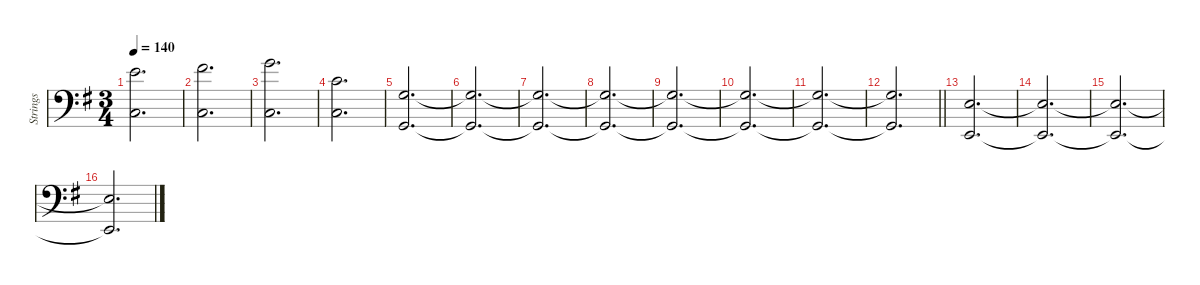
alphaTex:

\defaultSystemsLayout 8
\hideDynamics
\bracketExtendMode groupsimilarinstruments
\firstSystemTrackNameMode fullname
\otherSystemsTrackNameOrientation horizontal
\track ("Strings" "vln.") {defaultSystemsLayout 16 instrument stringensemble1}
\staff {score}
\tuning (E4 B3 G3 D3 A2 E2)
\ts (3 4)
\tempo 140
\clef f4
\ks g
(9.3{acc forcenatural} 3.5{acc forcenatural}).2{d dy f beam Down} |
(11.3{acc #} 3.5{acc forcenatural}).2{d beam Down} |
(12.3{acc forcenatural} 3.5{acc forcenatural}).2{d beam Down} |
(5.3{acc forcenatural} 3.5{acc forcenatural}).2{d beam Down} |
(5.4{acc forcenatural} 3.6{acc forcenatural}).2{d dy mf beam Up} |
(5.4{t acc forcenatural} 3.6{t acc forcenatural}).2{d dy f beam Up} |
(5.4{t acc forcenatural} 3.6{t acc forcenatural}).2{d beam Up} |
(5.4{t acc forcenatural} 3.6{t acc forcenatural}).2{d beam Up} |
(5.4{t acc forcenatural} 3.6{t acc forcenatural}).2{d beam Up} |
(5.4{t acc forcenatural} 3.6{t acc forcenatural}).2{d beam Up} |
(5.4{t acc forcenatural} 3.6{t acc forcenatural}).2{d beam Up} |
\barLineRight lightlight
(5.4{t acc forcenatural} 3.6{t acc forcenatural}).2{d beam Up} |
(2.4{acc forcenatural} 0.6{acc forcenatural}).2{d beam Up} |
(2.4{t acc forcenatural} 0.6{t acc forcenatural}).2{d beam Up} |
(2.4{t acc forcenatural} 0.6{t acc forcenatural}).2{d beam Up} |
(2.4{t acc forcenatural} 0.6{t acc forcenatural}).2{d beam Up}
